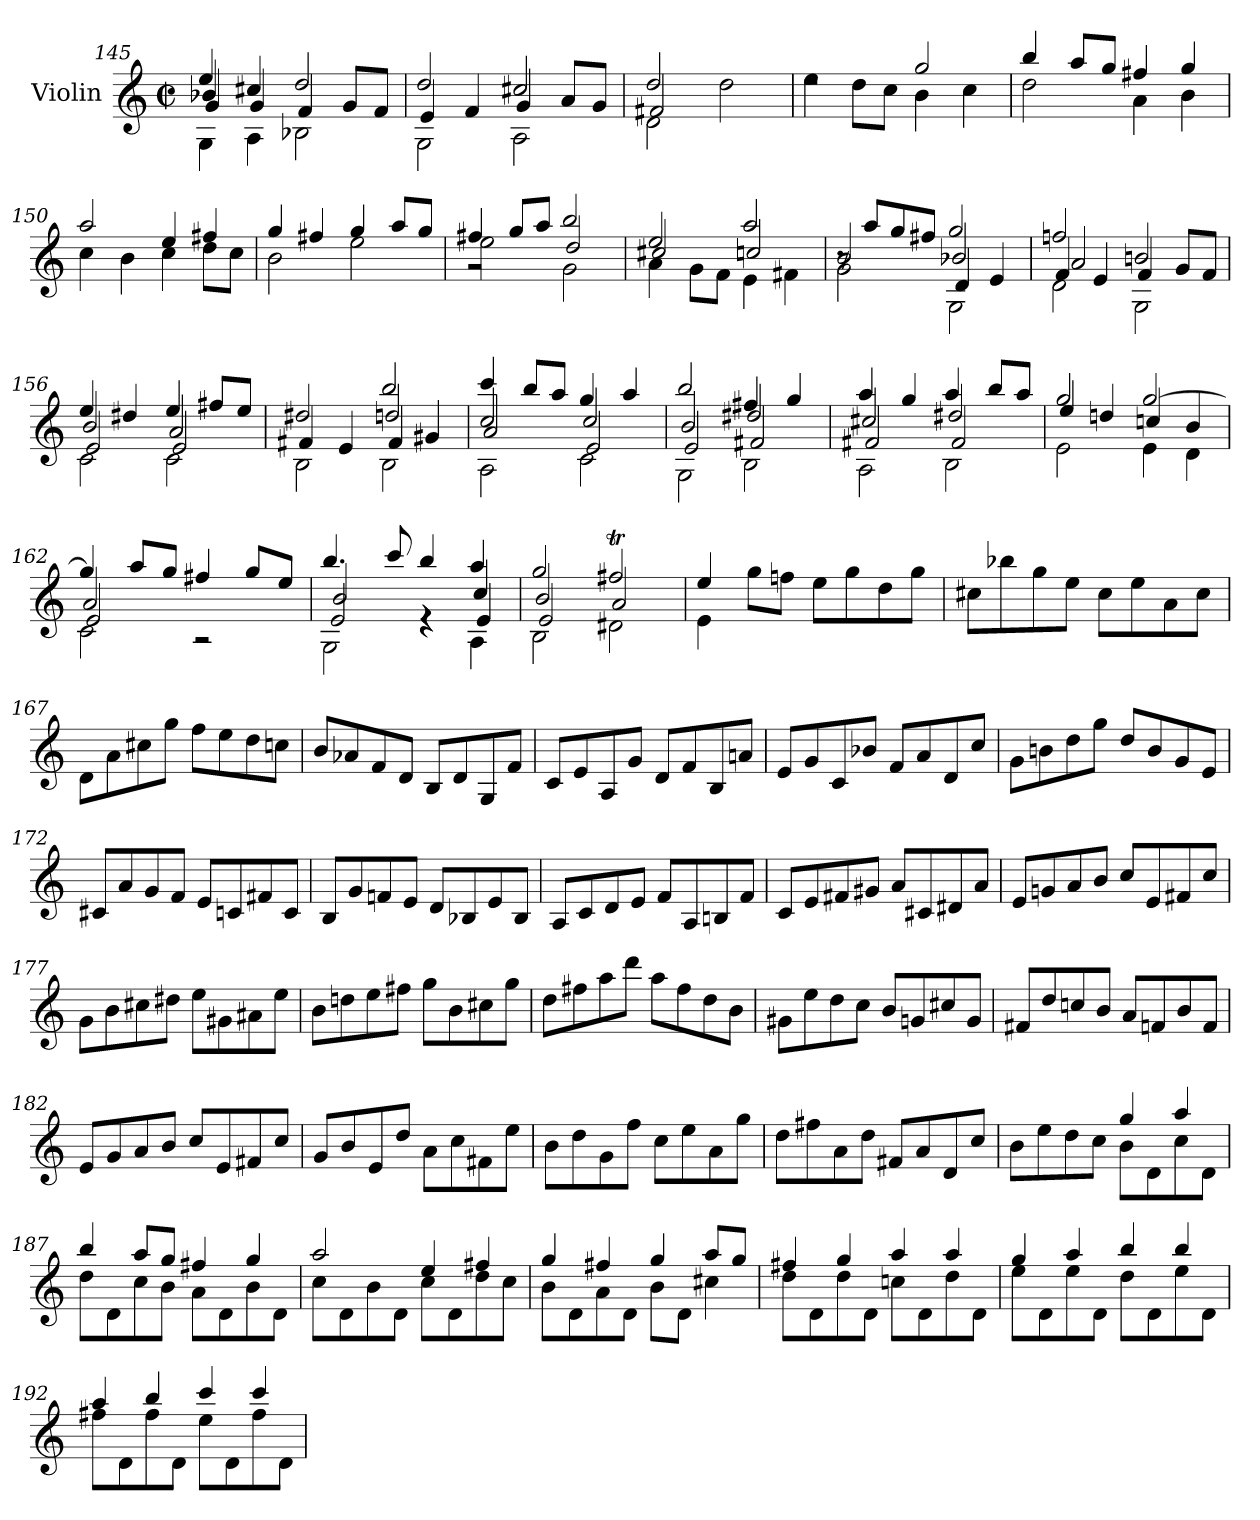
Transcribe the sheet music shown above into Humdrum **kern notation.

**kern
*part1
*staff1
*I"Violin
*I'Vln.
*clefG2
*k[]
*M2/2
*met(c|)
=145
*^
*	*^
*	*	*^
4ee/	4G\	4b-X/	4g/
4cc#X/	4A\	4g/	4ryy
2dd/	2B-X\	4f/	2ryy
.	.	8g/L	.
.	.	8f/J	.
*	*	*v	*v
=146	=146	=146
2dd/	2G\	4e/
.	.	4f/
2cc#X/	2A\	4g/
.	.	8a/L
.	.	8g/J
!!LO:PB:g=z	!!	!!
=147	=147	=147
2dd/	2d\	2f#X/
2ryy	2dd\	2ryy
*	*v	*v
=148	=148
2rdd	4ee\
.	8dd\L
.	8cc\J
2gg/	4b\
.	4cc\
=149	=149
4bb/	2dd\
8aa/L	.
8gg/J	.
4ff#X/	4a\
4gg/	4b\
=150	=150
2aa/	4cc\
.	4b\
4ee/	4cc\
4ff#X/	8dd\L
.	8cc\J
=151	=151
4gg/	2b\
4ff#X/	.
4gg/	2ee\
8aa/L	.
8gg/J	.
=152	=152
*	*^
4ff#X/	2rg	2ee\
8gg/L	.	.
8aa/J	.	.
2bb/	2g\	2dd/
=153	=153	=153
2ee/	4a\	2cc#X/
.	8g\L	.
.	8f\J	.
2aa/	4e\	2ccn/
.	4f#X\	.
=154	=154	=154
*	*	*^
8r	2g\	2b/	2ryy
8aa/L	.	.	.
8gg/	.	.	.
8ff#X/J	.	.	.
2gg/	2G\	2b-X/	4d/
.	.	.	4e/
!!LO:LB:g=z	!!	!!	!!
=155	=155	=155	=155
2ffn/	2d\	4f/	2a/
.	.	4e/	.
2bn/	2G\	4f/	2ryy
.	.	8g/L	.
.	.	8f/J	.
=156	=156	=156	=156
4ee/	2c\	2b/	2e/
4dd#X/	.	.	.
4ee/	2c\	2a/	2e/
8ff#X/L	.	.	.
8ee/J	.	.	.
=157	=157	=157	=157
2ryy	2B\	2dd#X/	4f#X/
.	.	.	4e/
2bb/	2B\	2ddn/	4f#/
.	.	.	4g#X/
=158	=158	=158	=158
4ccc/	2A\	2cc/	2a/
8bb/L	.	.	.
8aa/J	.	.	.
4gg/	2c\	2cc/	2e/
4aa/	.	.	.
=159	=159	=159	=159
2bb/	2G\	2b/	2e/
4ff#X/	2B\	2dd#X/	2f#X/
4gg/	.	.	.
=160	=160	=160	=160
4aa/	2A\	2cc#X/	2f#X/
4gg/	.	.	.
4aa/	2B\	2dd#X/	2f#/
8bb/L	.	.	.
8aa/J	.	.	.
*	*	*v	*v
=161	=161	=161
2gg/	2e\	4ee/
.	.	4ddn/
[2gg/	4e\	4ccn/
.	4d\	4b/
!!LO:LB:g=z	!!	!!
=162	=162	=162
*	*	*^
4gg/]	2c\	2a/	2e/
8aa/L	.	.	.
8gg/J	.	.	.
4ff#X/	2r	2ryy	2ryy
8gg/L	.	.	.
8ee/J	.	.	.
=163	=163	=163	=163
4.bb/	2G\	2b/	2e/
8ccc/	.	.	.
4bb/	4re	4re	4ryy
4aa/	4A\	4cc/	4e/
=164	=164	=164	=164
2gg/	2B\	2b/	2e/
2ff#Xt/	2d#X\	2a/	2ryy
*	*v	*v	*v
=165	=165
4ee/	4e\
8gg\L	4ryy
8ffn\J	.
8ee\L	2ryy
8gg\	.
8dd\	.
8gg\J	.
*v	*v
=166
8cc#X\L
8bb-X\
8gg\
8ee\J
8cc#\L
8ee\
8a\
8cc#\J
=167
8d\L
8a\
8cc#X\
8gg\J
8ff\L
8ee\
8dd\
8ccn\J
!!LO:LB:g=z
=168
8b/L
8a-X/
8f/
8d/J
8B/L
8d/
8G/
8f/J
=169
8c/L
8e/
8A/
8g/J
8d/L
8f/
8B/
8an/J
=170
8e/L
8g/
8c/
8b-X/J
8f/L
8a/
8d/
8cc/J
=171
8g\L
8bn\
8dd\
8gg\J
8dd/L
8b/
8g/
8e/J
=172
8c#X/L
8a/
8g/
8f/J
8e/L
8cn/
8f#X/
8c/J
!!LO:LB:g=z
=173
8B/L
8g/
8fn/
8e/J
8d/L
8B-X/
8e/
8B-/J
=174
8A/L
8c/
8d/
8e/J
8f/L
8A/
8Bn/
8f/J
=175
8c/L
8e/
8f#X/
8g#X/J
8a/L
8c#X/
8d#X/
8a/J
=176
8e/L
8gn/
8a/
8b/J
8cc/L
8e/
8f#X/
8cc/J
=177
8g\L
8b\
8cc#X\
8dd#X\J
8ee\L
8g#X\
8a#X\
8ee\J
=178
8b\L
8ddn\
8ee\
8ff#X\J
8gg\L
8b\
8cc#X\
8gg\J
!!LO:LB:g=z
=179
8dd\L
8ff#X\
8aa\
8ddd\J
8aa\L
8ff#\
8dd\
8b\J
=180
8g#X\L
8ee\
8dd\
8cc\J
8b/L
8gn/
8cc#X/
8g/J
=181
8f#X/L
8dd/
8ccn/
8b/J
8a/L
8fn/
8b/
8f/J
=182
8e/L
8g/
8a/
8b/J
8cc/L
8e/
8f#X/
8cc/J
!!LO:LB:g=z
=183
8g/L
8b/
8e/
8dd/J
8a\L
8cc\
8f#X\
8ee\J
=184
8b\L
8dd\
8g\
8ff\J
8cc\L
8ee\
8a\
8gg\J
=185
8dd\L
8ff#X\
8a\
8dd\J
8f#X/L
8a/
8d/
8cc/J
=186
*^
2ryy	8b\L
.	8ee\
.	8dd\
.	8cc\J
4gg/	8b\L
.	8d\
4aa/	8cc\
.	8d\J
=187	=187
4bb/	8dd\L
.	8d\
8aa/L	8cc\
8gg/J	8b\J
4ff#X/	8a\L
.	8d\
4gg/	8b\
.	8d\J
!!LO:LB:g=z	!!
=188	=188
2aa/	8cc\L
.	8d\
.	8b\
.	8d\J
4ee/	8cc\L
.	8d\
4ff#X/	8dd\
.	8cc\J
=189	=189
4gg/	8b\L
.	8d\
4ff#X/	8a\
.	8d\J
4gg/	8b\L
.	8d\J
8aa/L	4cc#X\
8gg/J	.
=190	=190
4ff#X/	8dd\L
.	8d\
4gg/	8dd\
.	8d\J
4aa/	8ccn\L
.	8d\
4aa/	8dd\
.	8d\J
=191	=191
4gg/	8ee\L
.	8d\
4aa/	8ee\
.	8d\J
4bb/	8dd\L
.	8d\
4bb/	8ee\
.	8d\J
=192	=192
4aa/	8ff#X\L
.	8d\
4bb/	8ff#\
.	8d\J
4ccc/	8ee\L
.	8d\
4ccc/	8ff#\
.	8d\J
*v	*v
=
*-
